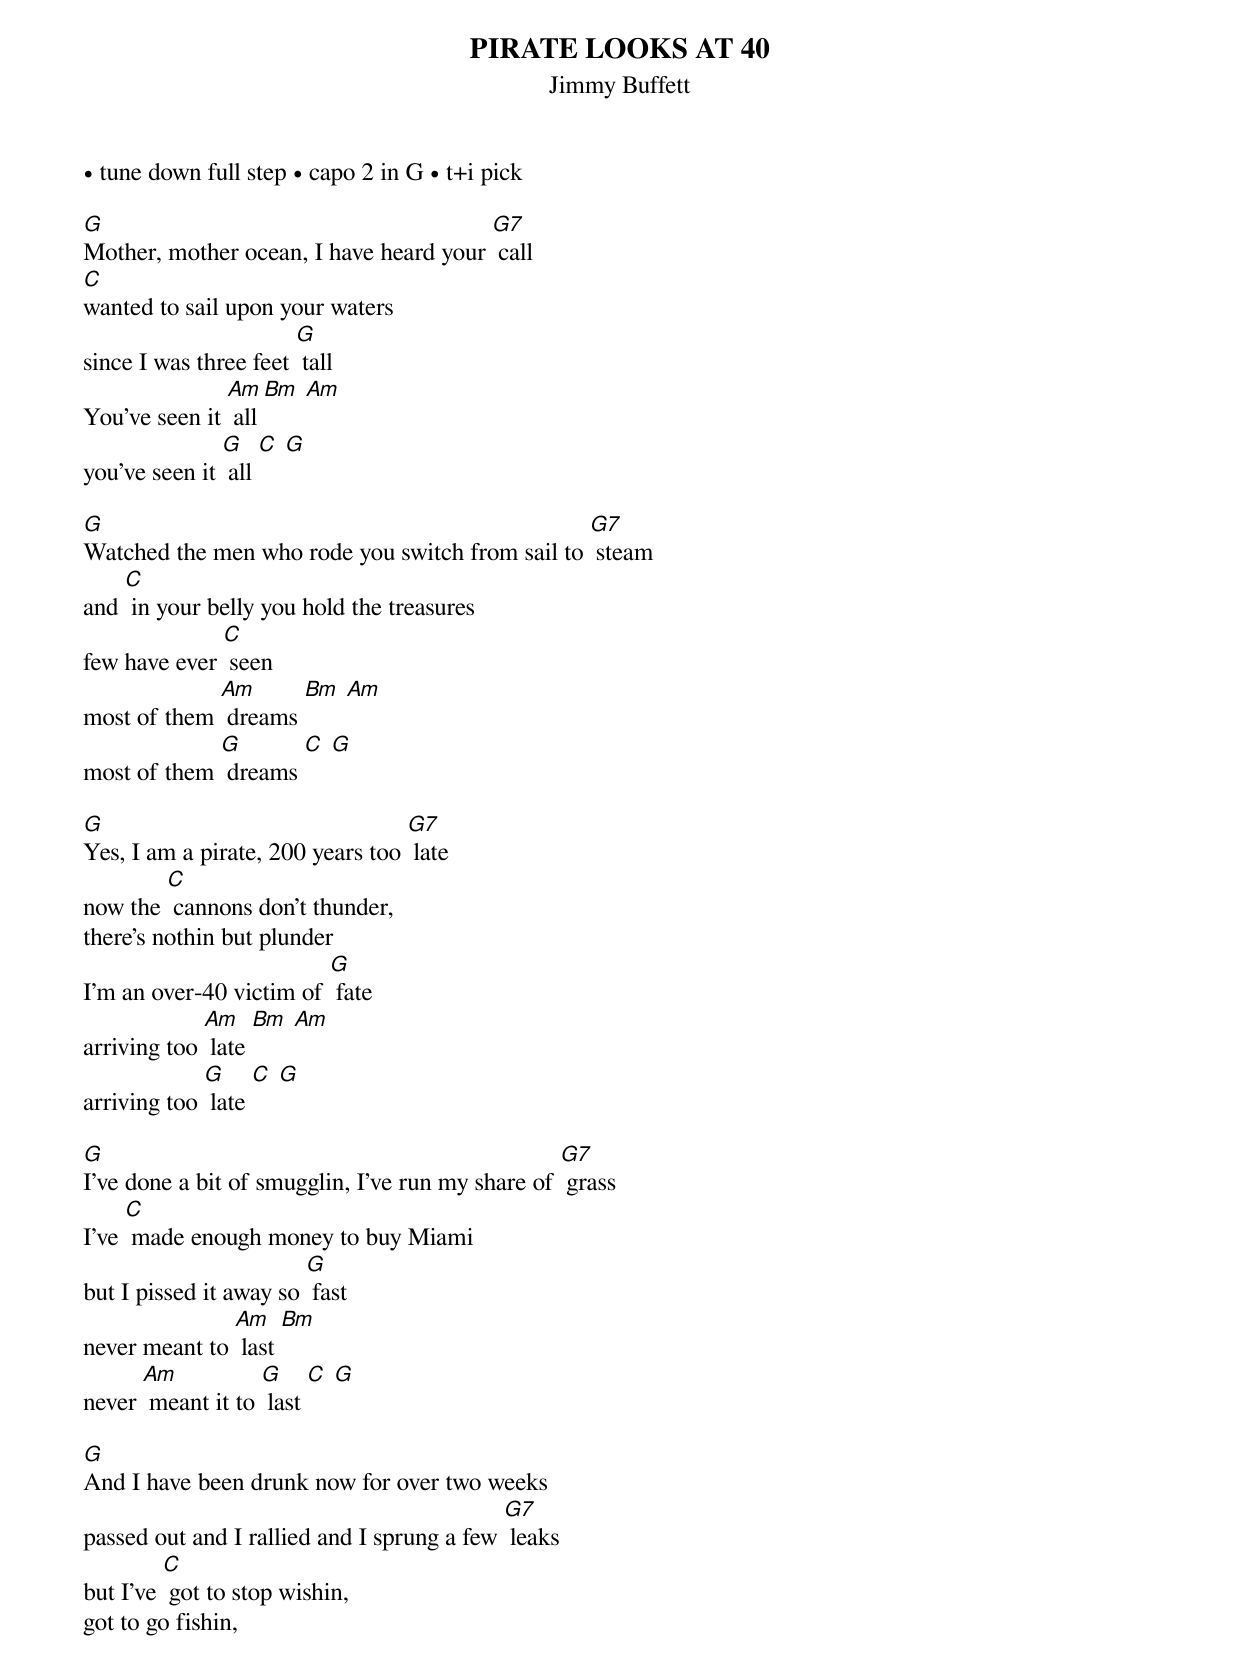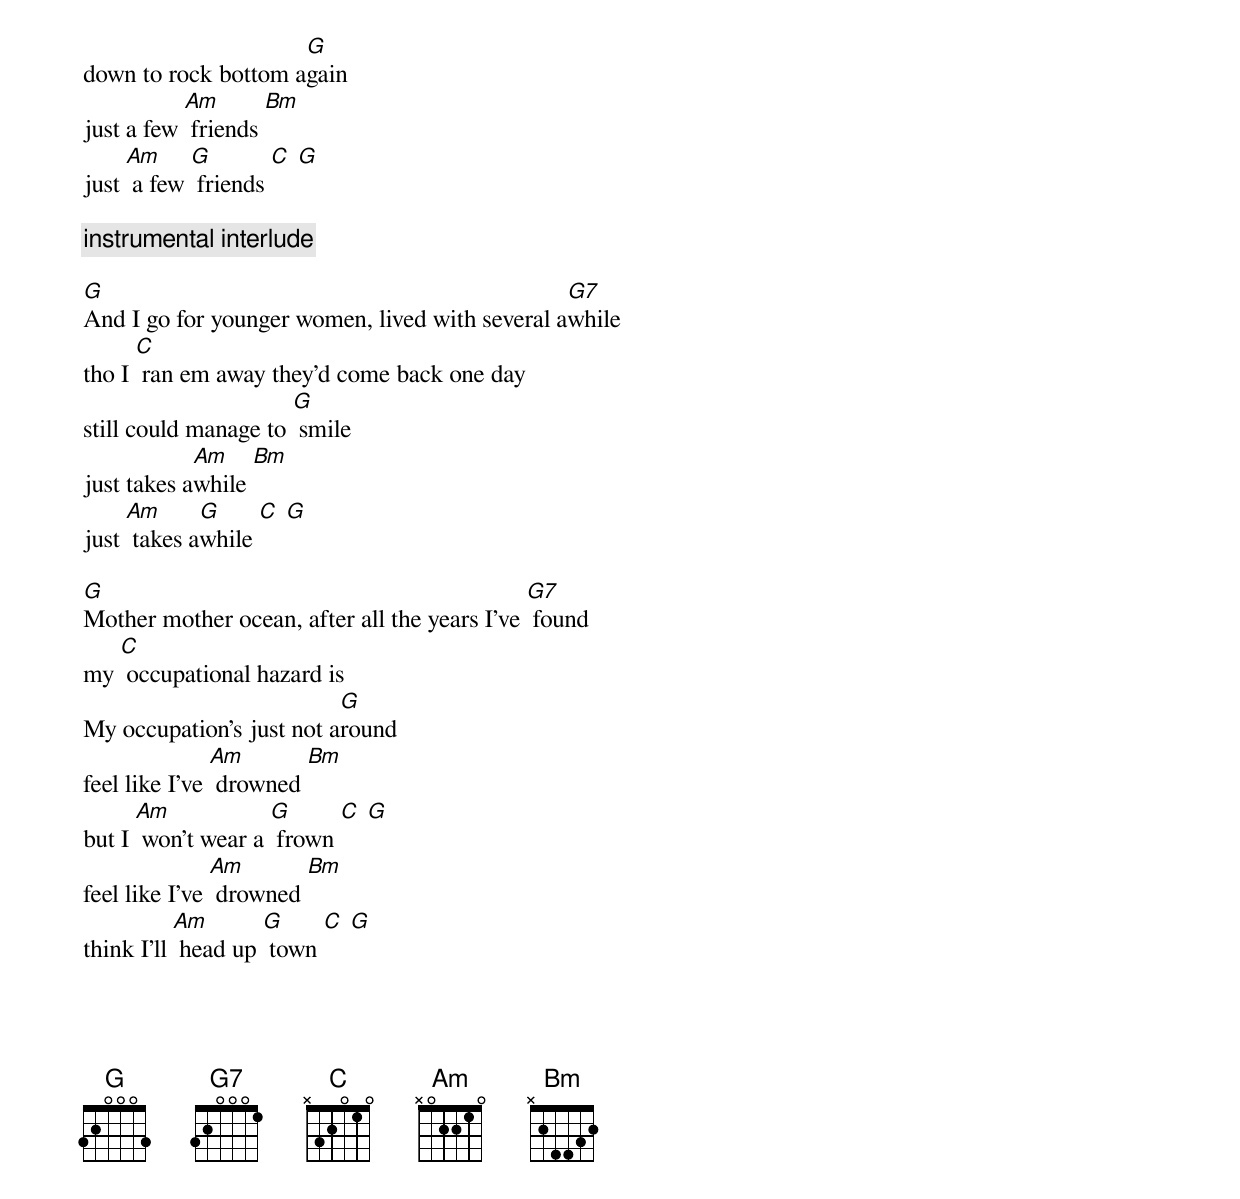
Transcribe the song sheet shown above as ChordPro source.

{title: PIRATE LOOKS AT 40}
{subtitle: Jimmy Buffett}

• tune down full step • capo 2 in G • t+i pick

[G]Mother, mother ocean, I have heard your [G7] call
[C]wanted to sail upon your waters
since I was three feet [G] tall
You've seen it [Am] all [Bm] [Am]
you've seen it [G] all [C] [G]

[G]Watched the men who rode you switch from sail to [G7] steam
and [C] in your belly you hold the treasures
few have ever [C] seen
most of them [Am] dreams [Bm] [Am]
most of them [G] dreams [C] [G]

[G]Yes, I am a pirate, 200 years too [G7] late
now the [C] cannons don't thunder,
there’s nothin but plunder
I’m an over-40 victim of [G] fate
arriving too [Am] late [Bm] [Am]
arriving too [G] late [C] [G]

[G]I've done a bit of smugglin, I've run my share of [G7] grass
I’ve [C] made enough money to buy Miami
but I pissed it away so [G] fast
never meant to [Am] last [Bm]
never [Am] meant it to [G] last [C] [G]

[G]And I have been drunk now for over two weeks
passed out and I rallied and I sprung a few [G7] leaks
but I’ve [C] got to stop wishin,
got to go fishin,
down to rock bottom a[G]gain
just a few [Am] friends [Bm]
just [Am] a few [G] friends [C] [G]

{c:instrumental interlude}

[G]And I go for younger women, lived with several a[G7]while
tho I [C] ran em away they'd come back one day
still could manage to [G] smile
just takes a[Am]while [Bm]
just [Am] takes a[G]while [C] [G]

[G]Mother mother ocean, after all the years I've [G7] found
my [C] occupational hazard is
My occupation's just not a[G]round
feel like I’ve [Am] drowned [Bm]
but I [Am] won’t wear a [G] frown [C] [G]
feel like I’ve [Am] drowned [Bm]
think I’ll [Am] head up [G] town [C] [G]

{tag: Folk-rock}
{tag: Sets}

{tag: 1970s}


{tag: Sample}
